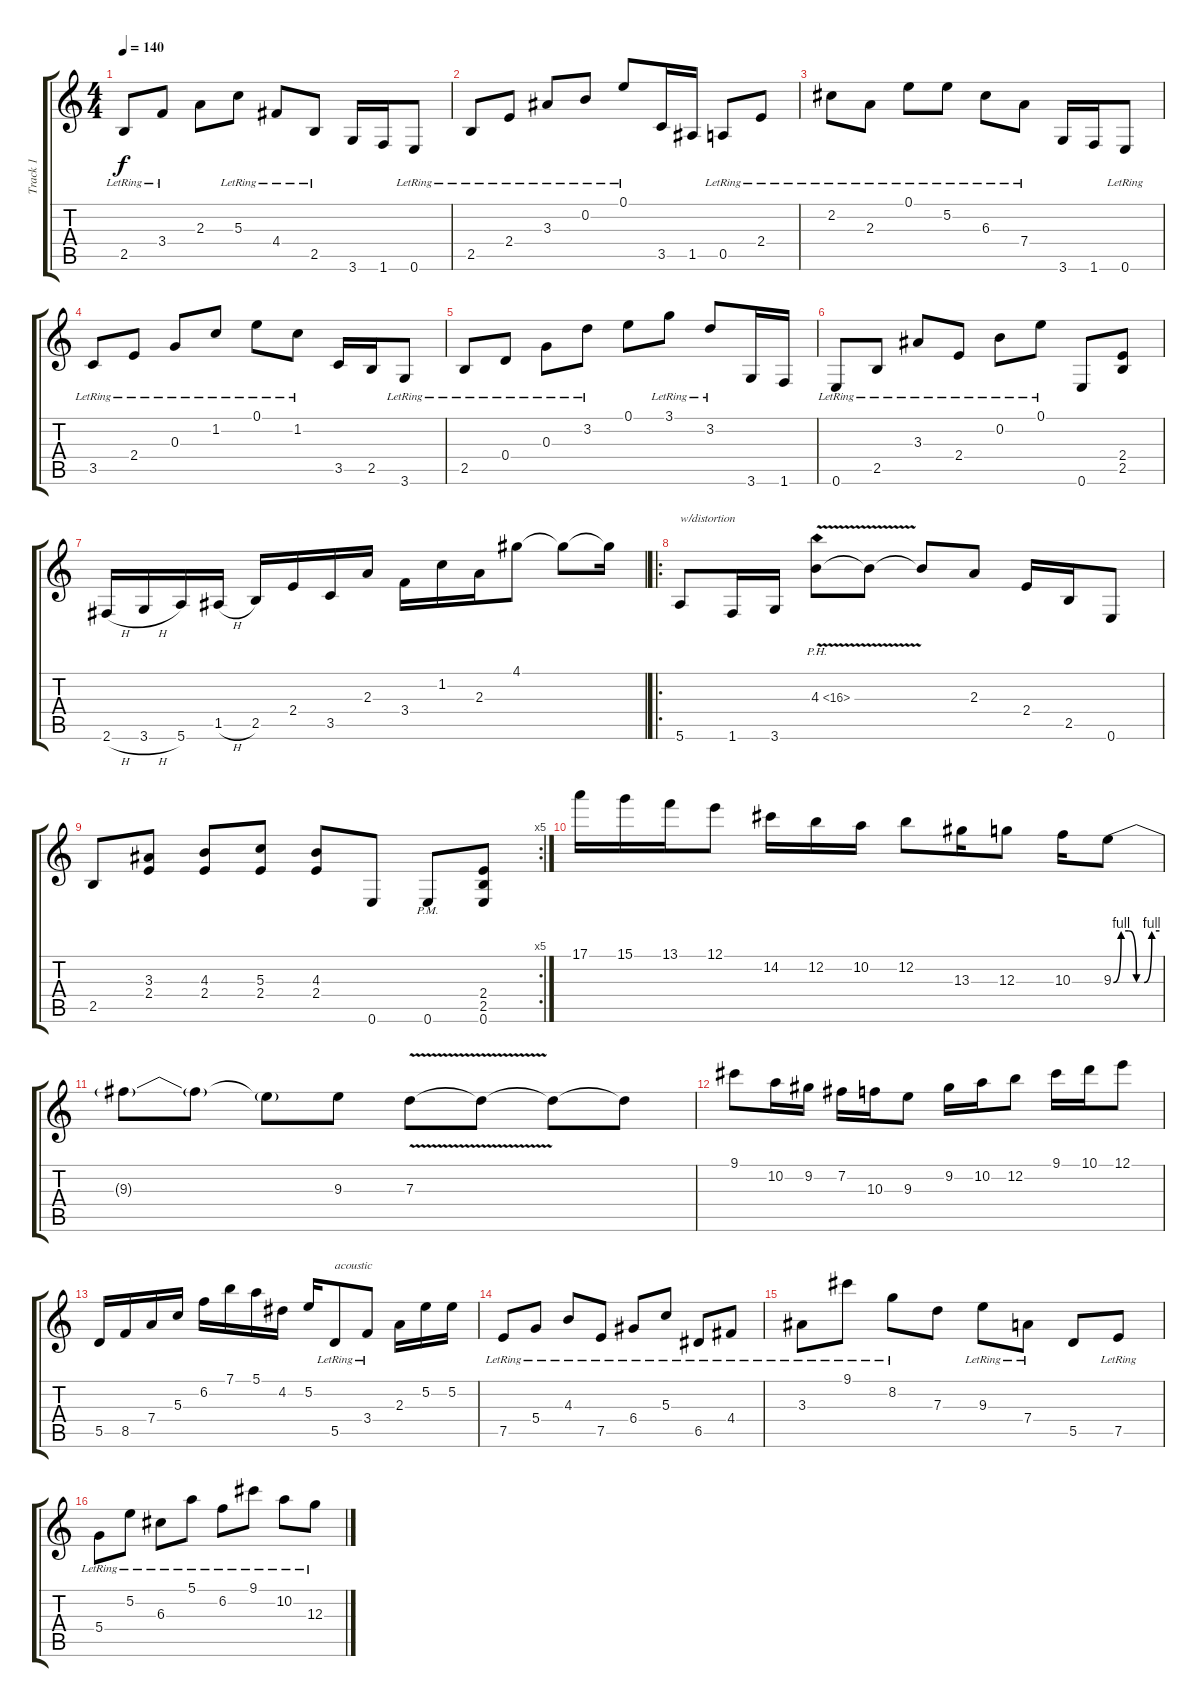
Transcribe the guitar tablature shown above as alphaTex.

\track ("Track 1" "Track 1") {instrument acousticguitarsteel}
\staff {score tabs}
\tuning (E4 B3 G3 D3 A2 E2) {hide}
\ts (4 4)
\tempo 140
\clef g2
\ks c
2.5{lr}.8{dy f instrument acousticguitarsteel} 3.4{lr}.8 2.3.8 5.3{lr}.8 4.4{lr}.8 2.5{lr}.8 3.6.16 1.6.16 0.6{lr}.8 |
2.5{lr}.8 2.4{lr}.8 3.3{lr}.8 0.2{lr}.8 0.1{lr}.8 3.5.16 1.5.16 0.5{lr}.8 2.4{lr}.8 |
2.2{lr}.8 2.3{lr}.8 0.1{lr}.8 5.2{lr}.8 6.3{lr}.8 7.4{lr}.8 3.6.16 1.6.16 0.6{lr}.8 |
3.5{lr}.8 2.4{lr}.8 0.3{lr}.8 1.2{lr}.8 0.1{lr}.8 1.2{lr}.8 3.5.16 2.5.16 3.6{lr}.8 |
2.5{lr}.8 0.4{lr}.8 0.3{lr}.8 3.2{lr}.8 0.1.8 3.1{lr}.8 3.2{lr}.8 3.6.16 1.6.16 |
0.6{lr}.8 2.5{lr}.8 3.3{lr}.8 2.4{lr}.8 0.2{lr}.8 0.1{lr}.8 0.6.8{instrument acousticguitarsteel} (2.4 2.5).8 |
2.6{h}.16 3.6{h}.16 5.6.16 1.5{h}.16 2.5.16 2.4.16 3.5.16 2.3.16 3.4.16 1.2.16 2.3.16 4.1.8{balance 8 instrument distortionguitar} 4.1{t}.8 4.1{t}.16 |
\ro
5.6.8{txt "w/distortion" instrument distortionguitar} 1.6.16 3.6.16 4.3{ph 12 v}.8 4.3{t}.8 4.3{t}.8 2.3.8 2.4.16 2.5.16 0.6.8 |
\rc 5
2.5.8 (3.3 2.4).8 (4.3 2.4).8 (5.3 2.4).8 (4.3 2.4).8 0.6.8 0.6{pm}.8 (2.4 2.5 0.6).8 |
17.1.16{instrument overdrivenguitar} 15.1.16 13.1.16 12.1.8 14.2.16 12.2.16 10.2.16 12.2.8 13.3.16 12.3.8 10.3.16 9.3{be (custom 0 0 10 4 20 4 30 0 40 0 50 4 60 4)}.8 |
9.3{t}.8 9.3{t}.8 9.3{t}.8 9.3.8 7.3{v}.8 7.3{t}.8 7.3{t}.8 7.3{t}.8 |
9.1.8 10.2.16 9.2.16 7.2.16 10.3.16 9.3.8 9.2.16 10.2.16 12.2.8 9.1.16 10.1.16 12.1.8 |
5.5.16 8.5.16 7.4.16 5.3.16 6.2.16 7.1.16 5.1.16 4.2.16 5.2.16 5.5{lr}.8{txt "acoustic" instrument acousticguitarsteel} 3.4{lr}.8 2.3.16 5.2.16 5.2.16 |
7.5{lr}.8 5.4{lr}.8 4.3{lr}.8 7.5{lr}.8 6.4{lr}.8 5.3{lr}.8 6.5{lr}.8 4.4{lr}.8 |
3.3{lr}.8 9.1{lr}.8 8.2{lr}.8 7.3.8 9.3{lr}.8 7.4{lr}.8 5.5.8 7.5{lr}.8 |
5.4{lr}.8 5.2{lr}.8 6.3{lr}.8 5.1{lr}.8 6.2{lr}.8 9.1{lr}.8 10.2{lr}.8 12.3{lr}.8
